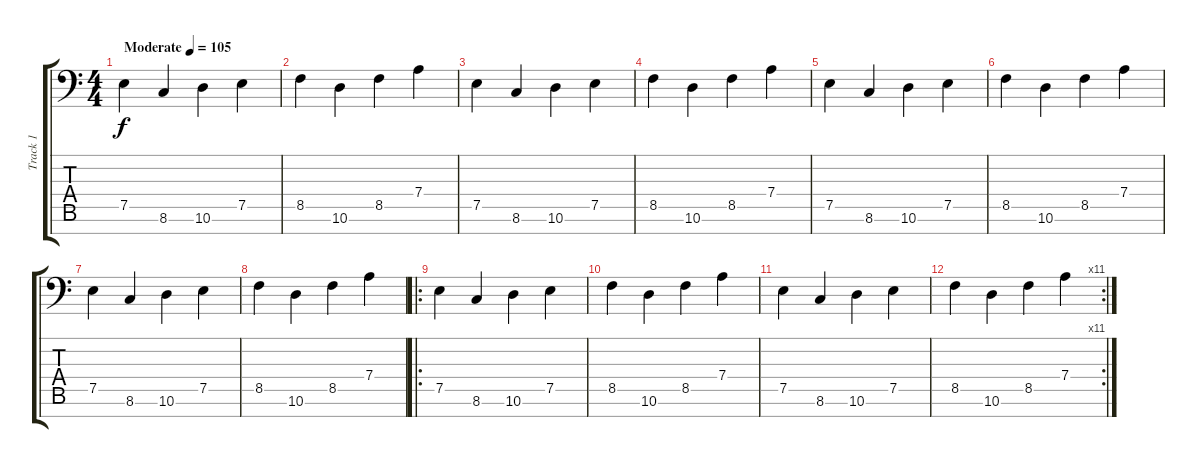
\track ("Track 1" "Track 1") {instrument acousticgrandpiano}
\staff {score tabs}
\tuning (E4 B3 G3 D3 A2 E2 A1) {hide}
\ts (4 4)
\tempo (105 "Moderate")
\clef f4
\ks c
7.5.4{dy f instrument acousticgrandpiano} 8.6.4 10.6.4 7.5.4 |
8.5.4 10.6.4 8.5.4 7.4.4 |
7.5.4 8.6.4 10.6.4 7.5.4 |
8.5.4 10.6.4 8.5.4 7.4.4 |
7.5.4 8.6.4 10.6.4 7.5.4 |
8.5.4 10.6.4 8.5.4 7.4.4 |
7.5.4 8.6.4 10.6.4 7.5.4 |
8.5.4 10.6.4 8.5.4 7.4.4 |
\ro
7.5.4 8.6.4 10.6.4 7.5.4 |
8.5.4 10.6.4 8.5.4 7.4.4 |
7.5.4 8.6.4 10.6.4 7.5.4 |
\rc 11
8.5.4 10.6.4 8.5.4 7.4.4
